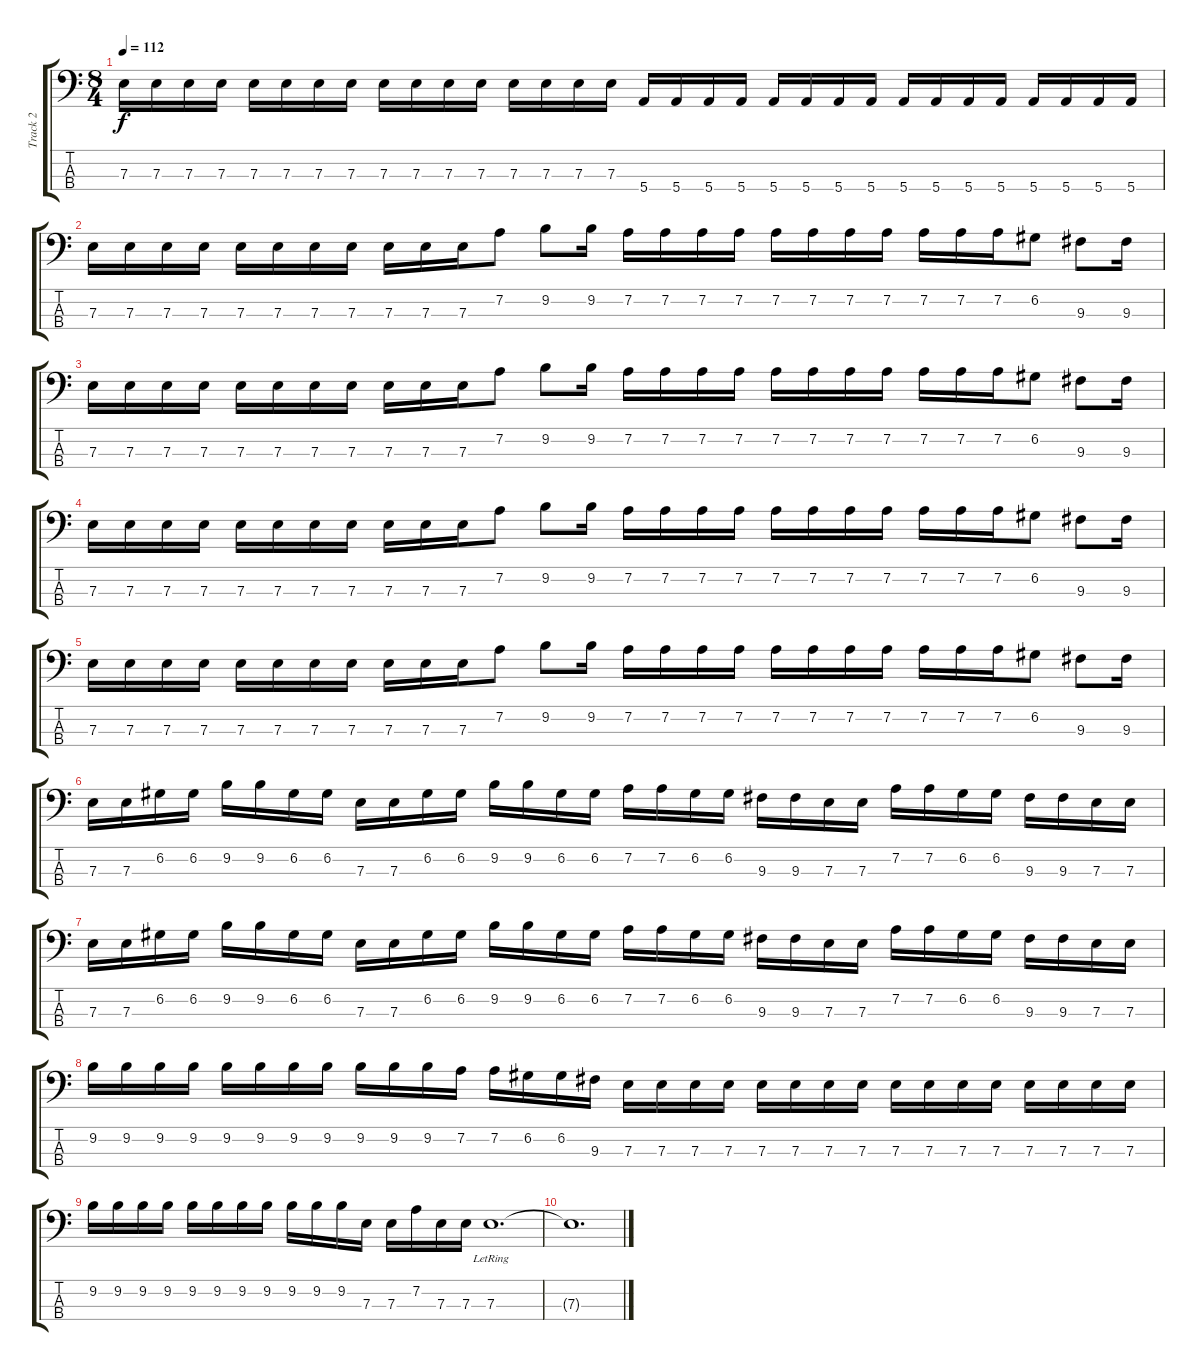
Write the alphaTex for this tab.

\track ("Track 2" "Track 2") {instrument electricbasspick}
\staff {score tabs}
\tuning (G2 D2 A1 E1) {hide}
\ts (8 4)
\tempo 112
\clef f4
\ks c
7.3.16{dy f} 7.3.16 7.3.16 7.3.16 7.3.16 7.3.16 7.3.16 7.3.16 7.3.16 7.3.16 7.3.16 7.3.16 7.3.16 7.3.16 7.3.16 7.3.16 5.4.16 5.4.16 5.4.16 5.4.16 5.4.16 5.4.16 5.4.16 5.4.16 5.4.16 5.4.16 5.4.16 5.4.16 5.4.16 5.4.16 5.4.16 5.4.16 |
7.3.16 7.3.16 7.3.16 7.3.16 7.3.16 7.3.16 7.3.16 7.3.16 7.3.16 7.3.16 7.3.16 7.2.8 9.2.8 9.2.16 7.2.16 7.2.16 7.2.16 7.2.16 7.2.16 7.2.16 7.2.16 7.2.16 7.2.16 7.2.16 7.2.16 6.2.8 9.3.8 9.3.16 |
7.3.16 7.3.16 7.3.16 7.3.16 7.3.16 7.3.16 7.3.16 7.3.16 7.3.16 7.3.16 7.3.16 7.2.8 9.2.8 9.2.16 7.2.16 7.2.16 7.2.16 7.2.16 7.2.16 7.2.16 7.2.16 7.2.16 7.2.16 7.2.16 7.2.16 6.2.8 9.3.8 9.3.16 |
7.3.16 7.3.16 7.3.16 7.3.16 7.3.16 7.3.16 7.3.16 7.3.16 7.3.16 7.3.16 7.3.16 7.2.8 9.2.8 9.2.16 7.2.16 7.2.16 7.2.16 7.2.16 7.2.16 7.2.16 7.2.16 7.2.16 7.2.16 7.2.16 7.2.16 6.2.8 9.3.8 9.3.16 |
7.3.16 7.3.16 7.3.16 7.3.16 7.3.16 7.3.16 7.3.16 7.3.16 7.3.16 7.3.16 7.3.16 7.2.8 9.2.8 9.2.16 7.2.16 7.2.16 7.2.16 7.2.16 7.2.16 7.2.16 7.2.16 7.2.16 7.2.16 7.2.16 7.2.16 6.2.8 9.3.8 9.3.16 |
7.3.16 7.3.16 6.2.16 6.2.16 9.2.16 9.2.16 6.2.16 6.2.16 7.3.16 7.3.16 6.2.16 6.2.16 9.2.16 9.2.16 6.2.16 6.2.16 7.2.16 7.2.16 6.2.16 6.2.16 9.3.16 9.3.16 7.3.16 7.3.16 7.2.16 7.2.16 6.2.16 6.2.16 9.3.16 9.3.16 7.3.16 7.3.16 |
7.3.16 7.3.16 6.2.16 6.2.16 9.2.16 9.2.16 6.2.16 6.2.16 7.3.16 7.3.16 6.2.16 6.2.16 9.2.16 9.2.16 6.2.16 6.2.16 7.2.16 7.2.16 6.2.16 6.2.16 9.3.16 9.3.16 7.3.16 7.3.16 7.2.16 7.2.16 6.2.16 6.2.16 9.3.16 9.3.16 7.3.16 7.3.16 |
9.2.16 9.2.16 9.2.16 9.2.16 9.2.16 9.2.16 9.2.16 9.2.16 9.2.16 9.2.16 9.2.16 7.2.16 7.2.16 6.2.16 6.2.16 9.3.16 7.3.16 7.3.16 7.3.16 7.3.16 7.3.16 7.3.16 7.3.16 7.3.16 7.3.16 7.3.16 7.3.16 7.3.16 7.3.16 7.3.16 7.3.16 7.3.16 |
9.2.16 9.2.16 9.2.16 9.2.16 9.2.16 9.2.16 9.2.16 9.2.16 9.2.16 9.2.16 9.2.16 7.3.16 7.3.16 7.2.16 7.3.16 7.3.16 7.3{lr}.1{d} |
7.3{t}.1{d}
